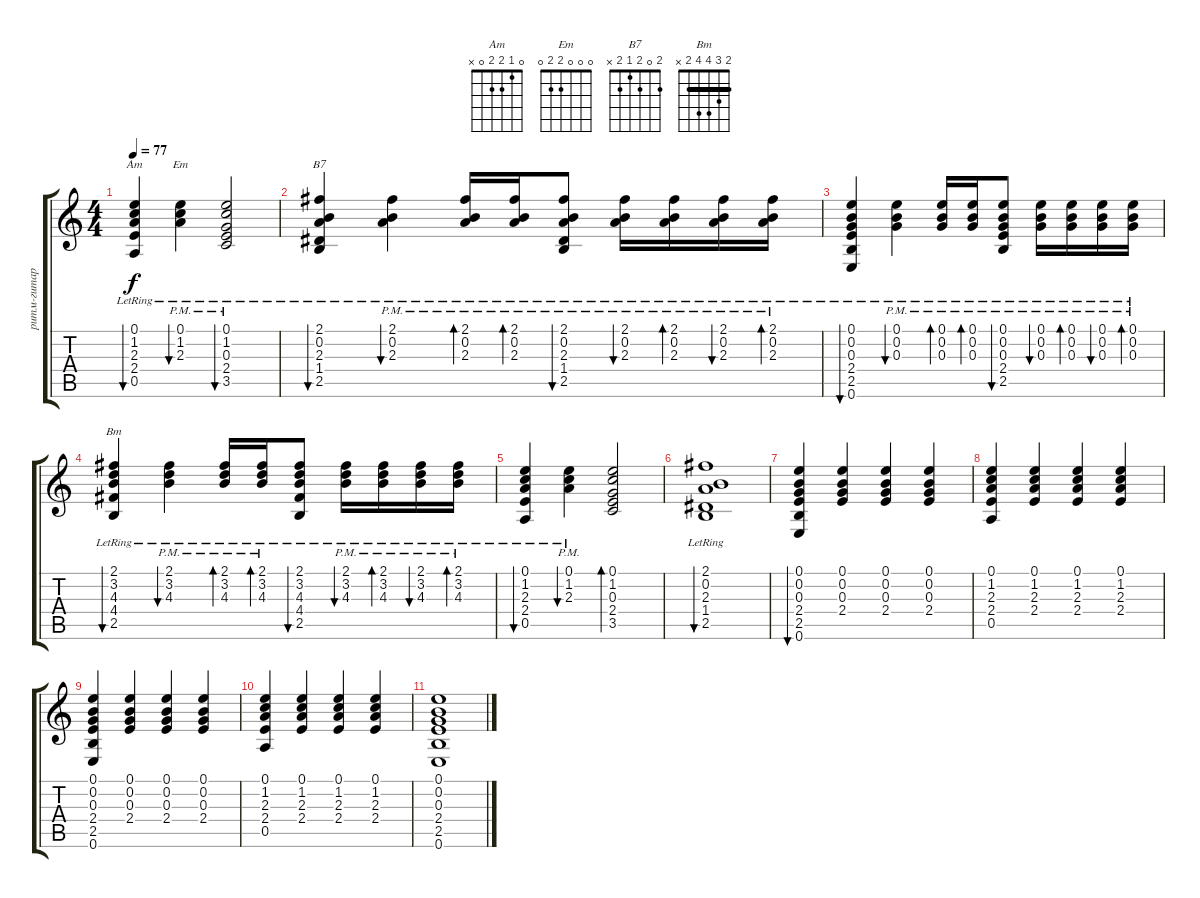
\track ("ритм-гитара1" "ритм-гитар") {solo instrument acousticguitarsteel}
\staff {score tabs}
\tuning (E4 B3 G3 D3 A2 E2) {hide}
\chord ("Am" 0 1 2 2 0 x)
\chord ("Em" 0 0 0 2 2 0)
\chord ("B7" 2 0 2 1 2 x)
\chord ("Bm" 2 3 4 4 2 x) {barre 2}
\ts (4 4)
\tempo 77
\clef g2
\ks c
(0.1{lr} 1.2{lr} 2.3{lr} 2.4{lr} 0.5{lr}).4{bu 60 ch "Am" dy f} (0.1{pm lr} 1.2{pm lr} 2.3{pm lr}).4{bu 60 ch "Em"} (0.1{pm lr} 1.2{pm lr} 0.3 2.4{pm lr} 3.5{pm lr}).2{bu 60} |
(2.1{lr} 0.2{lr} 2.3{lr} 1.4{lr} 2.5{lr}).4{bu 60 ch "B7"} (2.1{pm lr} 0.2{pm lr} 2.3{pm lr}).4{bu 60} (2.1{pm lr} 0.2{pm lr} 2.3{pm lr}).16{bd 60} (2.1{pm lr} 0.2{pm lr} 2.3{pm lr}).16{bd 60} (2.1{pm lr} 0.2{pm lr} 2.3{pm lr} 1.4{pm lr} 2.5{pm lr}).8{bu 60} (2.1{pm lr} 0.2{pm lr} 2.3{pm lr}).16{bu 60} (2.1{pm lr} 0.2{pm lr} 2.3{pm lr}).16{bd 60} (2.1{pm lr} 0.2{pm lr} 2.3{pm lr}).16{bu 60} (2.1{pm lr} 0.2{pm lr} 2.3{pm lr}).16{bd 60} |
(0.1{lr} 0.2{lr} 0.3{lr} 2.4{lr} 2.5{lr} 0.6{lr}).4{bu 60} (0.1{pm lr} 0.2{pm lr} 0.3{pm lr}).4{bu 60} (0.1{pm lr} 0.2{pm lr} 0.3{pm lr}).16{bd 60} (0.1{pm lr} 0.2{pm lr} 0.3{pm lr}).16{bd 60} (0.1{pm lr} 0.2{pm lr} 0.3{pm lr} 2.4{pm lr} 2.5{pm lr}).8{bu 60} (0.1{pm lr} 0.2{pm lr} 0.3{pm lr}).16{bu 60} (0.1{pm lr} 0.2{pm lr} 0.3{pm lr}).16{bd 60} (0.1{pm lr} 0.2{pm lr} 0.3{pm lr}).16{bu 60} (0.1{pm lr} 0.2{pm lr} 0.3{pm lr}).16{bd 60} |
(2.1{lr} 3.2{lr} 4.3{lr} 4.4{lr} 2.5{lr}).4{bu 60 ch "Bm"} (2.1{pm lr} 3.2{pm lr} 4.3{pm lr}).4{bu 60} (2.1{pm lr} 3.2{pm lr} 4.3{pm lr}).16{bd 60} (2.1{pm lr} 3.2{pm lr} 4.3{pm lr}).16{bd 60} (2.1{lr} 3.2{lr} 4.3{lr} 4.4{lr} 2.5{lr}).8{bu 60} (2.1{pm lr} 3.2{pm lr} 4.3{pm lr}).16{bu 60} (2.1{pm lr} 3.2{pm lr} 4.3{pm lr}).16{bd 60} (2.1{pm lr} 3.2{pm lr} 4.3{pm lr}).16{bu 60} (2.1{pm lr} 3.2{pm lr} 4.3{pm lr}).16{bd 60} |
(0.1{lr} 1.2{lr} 2.3{lr} 2.4{lr} 0.5{lr}).4{bu 60} (0.1{pm lr} 1.2{pm lr} 2.3{pm lr}).4{bu 60} (0.1 1.2 0.3 2.4 3.5).2{bd 60} |
(2.1{lr} 0.2{lr} 2.3{lr} 1.4{lr} 2.5{lr}).1{bu 60} |
(0.1 0.2 0.3 2.4 2.5 0.6).4{bu 60} (0.1 0.2 0.3 2.4).4 (0.1 0.2 0.3 2.4).4 (0.1 0.2 0.3 2.4).4 |
(0.1 1.2 2.3 2.4 0.5).4 (0.1 1.2 2.3 2.4).4 (0.1 1.2 2.3 2.4).4 (0.1 1.2 2.3 2.4).4 |
(0.1 0.2 0.3 2.4 2.5 0.6).4 (0.1 0.2 0.3 2.4).4 (0.1 0.2 0.3 2.4).4 (0.1 0.2 0.3 2.4).4 |
(0.1 1.2 2.3 2.4 0.5).4 (0.1 1.2 2.3 2.4).4 (0.1 1.2 2.3 2.4).4 (0.1 1.2 2.3 2.4).4 |
(0.1 0.2 0.3 2.4 2.5 0.6).1
